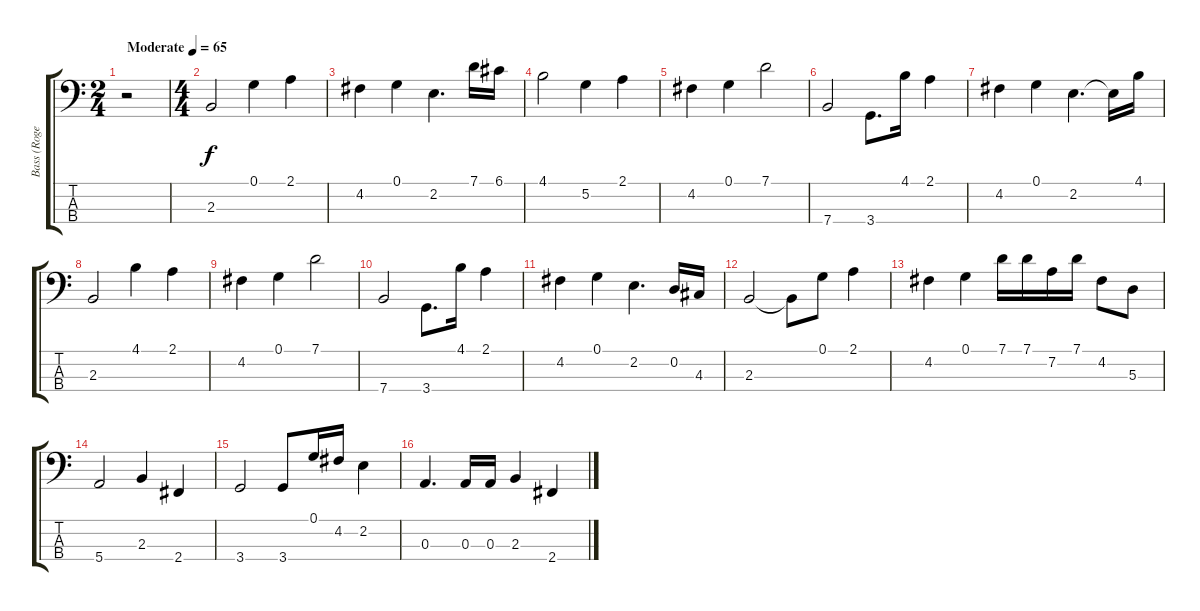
\track ("Bass (Roger Glover)" "Bass (Roge") {instrument electricbassfinger}
\staff {score tabs}
\tuning (G2 D2 A1 E1) {hide}
\ts (2 4)
\tempo (65 "Moderate")
\clef f4
\ks c
r.2{dy f instrument electricbassfinger} |
\ts (4 4)
2.3.2 0.1.4 2.1.4 |
4.2.4 0.1.4 2.2.4{d} 7.1.16 6.1.16 |
4.1.2 5.2.4 2.1.4 |
4.2.4 0.1.4 7.1.2 |
7.4.2 3.4.8{d} 4.1.16 2.1.4 |
4.2.4 0.1.4 2.2.4{d} 2.2{t}.16 4.1.16 |
2.3.2 4.1.4 2.1.4 |
4.2.4 0.1.4 7.1.2 |
7.4.2 3.4.8{d} 4.1.16 2.1.4 |
4.2.4 0.1.4 2.2.4{d} 0.2.16 4.3.16 |
2.3.2 2.3{t}.8 0.1.8 2.1.4 |
4.2.4 0.1.4 7.1.16 7.1.16 7.2.16 7.1.16 4.2.8 5.3.8 |
5.4.2 2.3.4 2.4.4 |
3.4.2 3.4.8 0.1.16 4.2.16 2.2.4 |
0.3.4{d} 0.3.16 0.3.16 2.3.4 2.4.4
